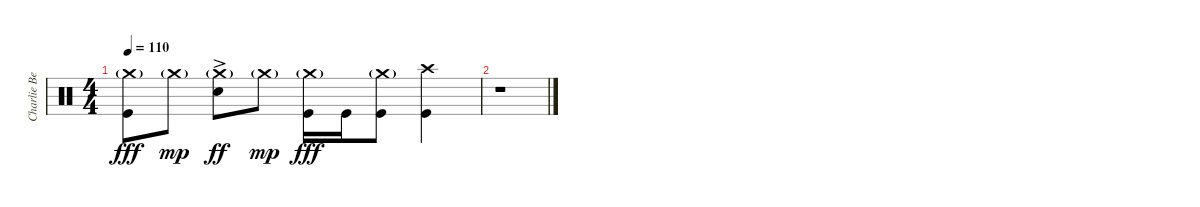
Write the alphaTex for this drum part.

\track ("Charlie Benante (Drums)" "Charlie Be") {instrument percussion}
\staff {score}
\articulation defaults
\ts (4 4)
\tempo 110
\clef neutral
\ks c
("Crash medium (hit)"{g} "Kick (hit)").8{dy fff} "Crash medium (hit)"{g}.8{dy mp} ("Crash medium (hit)"{g} "Snare (hit) 2"{ac}).8{dy ff} "Crash medium (hit)"{g}.8{dy mp} ("Crash medium (hit)"{g} "Kick (hit)").16{dy fff} "Kick (hit)".16 ("Crash medium (hit)"{g} "Kick (hit)").8 ("Crash high (hit)" "Kick (hit)").4 |
r.1
